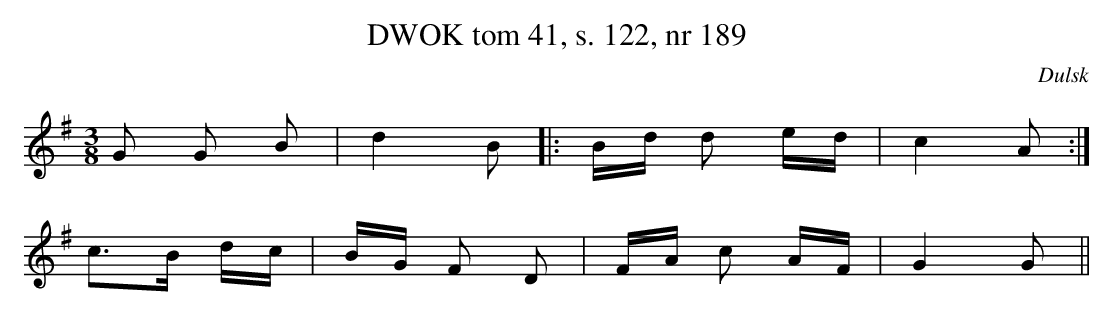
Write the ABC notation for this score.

X:1
T:DWOK tom 41, s. 122, nr 189
O:Dulsk
L:1/16
M:3/8
K:G
G2 G2 B2|d4 B2|:Bd d2 ed|c4 A2:|
c3B dc|BG F2 D2|FA c2 AF|G4 G2||
